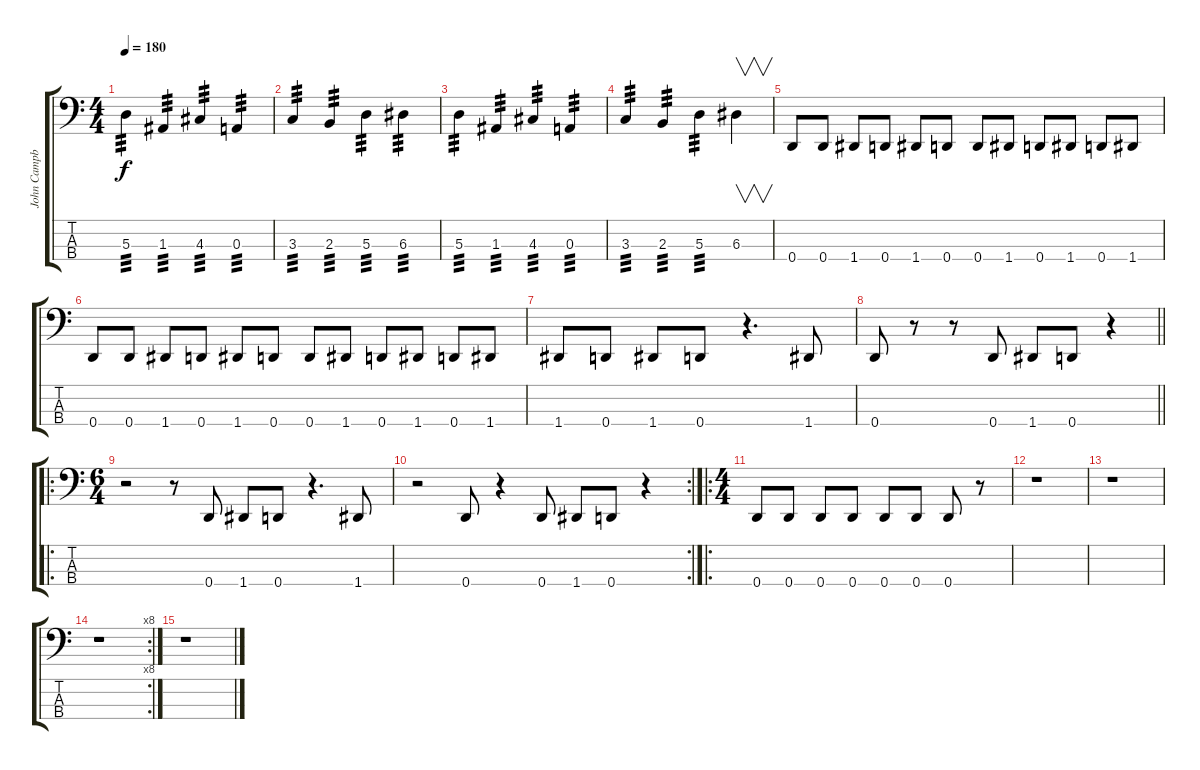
\track ("John Campbell" "John Campb") {instrument electricbasspick}
\staff {score tabs}
\tuning (G2 D2 A1 D1) {hide}
\ts (4 4)
\tempo 180
\clef f4
\ks c
5.3.4{tp 3 dy f} 1.3.4{tp 3} 4.3.4{tp 3} 0.3.4{tp 3} |
3.3.4{tp 3} 2.3.4{tp 3} 5.3.4{tp 3} 6.3.4{tp 3} |
5.3.4{tp 3} 1.3.4{tp 3} 4.3.4{tp 3} 0.3.4{tp 3} |
3.3.4{tp 3} 2.3.4{tp 3} 5.3.4{tp 3} 6.3.4{v} |
0.4.8 0.4.8 1.4.8 0.4.8 1.4.8 0.4.8 0.4.8 1.4.8 0.4.8 1.4.8 0.4.8 1.4.8 |
0.4.8 0.4.8 1.4.8 0.4.8 1.4.8 0.4.8 0.4.8 1.4.8 0.4.8 1.4.8 0.4.8 1.4.8 |
1.4.8 0.4.8 1.4.8 0.4.8 r.4{d} 1.4.8 |
\barLineRight lightlight
0.4.8 r.8 r.8 0.4.8 1.4.8 0.4.8 r.4 |
\ro
\ts (6 4)
r.2 r.8 0.4.8 1.4.8 0.4.8 r.4{d} 1.4.8 |
\rc 2
r.2 0.4.8 r.4 0.4.8 1.4.8 0.4.8 r.4 |
\ro
\ts (4 4)
0.4.8 0.4.8 0.4.8 0.4.8 0.4.8 0.4.8 0.4.8 r.8 |
r.1 |
r.1 |
\rc 8
r.1 |
r.1
